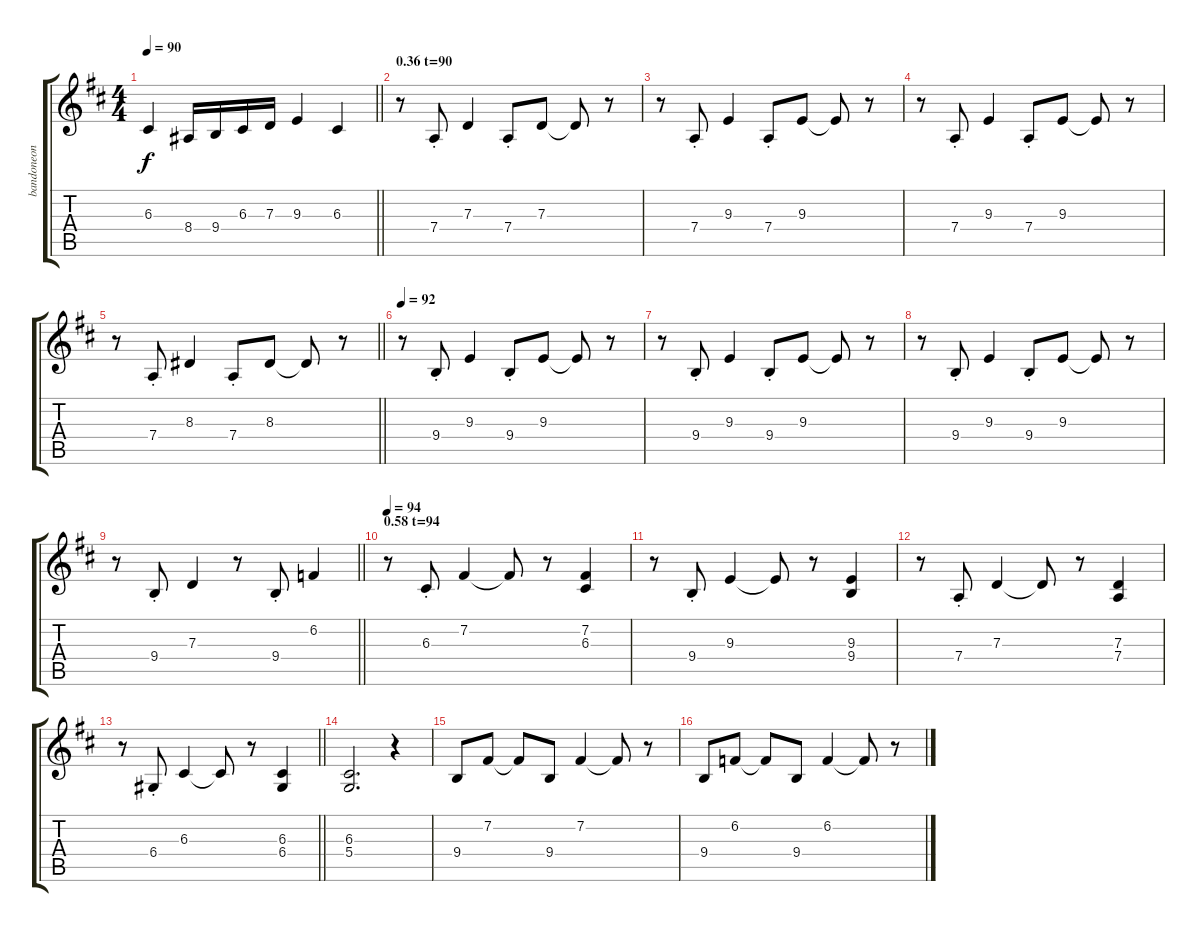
\track ("bandoneon 2" "bandoneon ") {instrument accordion}
\staff {score tabs}
\tuning (E4 B3 G3 D3 A2 E2) {hide}
\ts (4 4)
\tempo 90
\clef g2
\barLineRight lightlight
\ks d
6.3.4{dy f} 8.4.16 9.4.16 6.3.16 7.3.16 9.3.4 6.3.4 |
\section ("" "0.36 t=90")
r.8 7.4{st}.8 7.3.4 7.4{st}.8 7.3.8 7.3{t}.8 r.8 |
r.8 7.4{st}.8 9.3.4 7.4{st}.8 9.3.8 9.3{t}.8 r.8 |
r.8 7.4{st}.8 9.3.4 7.4{st}.8 9.3.8 9.3{t}.8 r.8 |
\barLineRight lightlight
r.8 7.4{st}.8 8.3.4 7.4{st}.8 8.3.8 8.3{t}.8 r.8 |
\tempo 92
r.8 9.4{st}.8 9.3.4 9.4{st}.8 9.3.8 9.3{t}.8 r.8 |
r.8 9.4{st}.8 9.3.4 9.4{st}.8 9.3.8 9.3{t}.8 r.8 |
r.8 9.4{st}.8 9.3.4 9.4{st}.8 9.3.8 9.3{t}.8 r.8 |
\barLineRight lightlight
r.8 9.4{st}.8 7.3.4 r.8 9.4{st}.8 6.2.4 |
\section ("" "0.58 t=94")
\tempo 94
r.8 6.3{st}.8 7.2.4 7.2{t}.8 r.8 (7.2 6.3).4 |
r.8 9.4{st}.8 9.3.4 9.3{t}.8 r.8 (9.3 9.4).4 |
r.8 7.4{st}.8 7.3.4 7.3{t}.8 r.8 (7.3 7.4).4 |
\barLineRight lightlight
r.8 6.4{st}.8 6.3.4 6.3{t}.8 r.8 (6.3 6.4).4 |
(6.3 5.4).2{d} r.4 |
9.4.8 7.2.8 7.2{t}.8 9.4.8 7.2.4 7.2{t}.8 r.8 |
9.4.8 6.2.8 6.2{t}.8 9.4.8 6.2.4 6.2{t}.8 r.8
